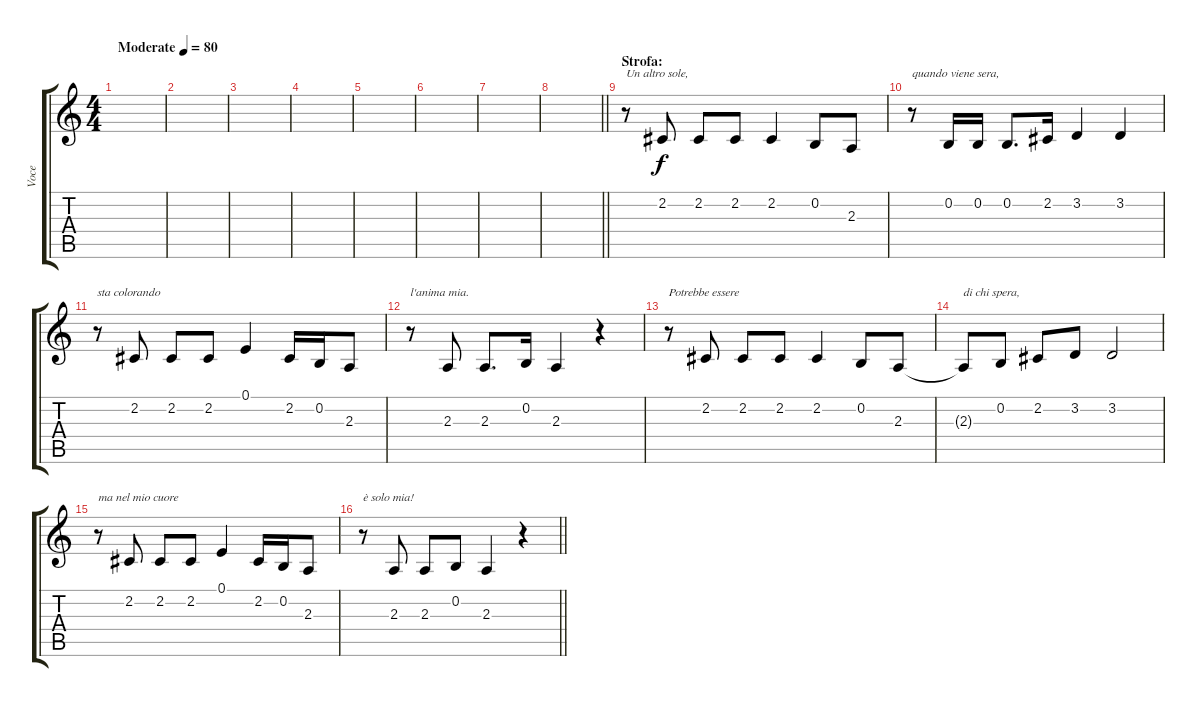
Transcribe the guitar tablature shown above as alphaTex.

\track ("Voce" "Voce") {instrument clarinet}
\staff {score tabs}
\tuning (E4 B3 G3 D3 A2 E2) {hide}
\ts (4 4)
\tempo (80 "Moderate")
\clef g2
\ks c
|
|
|
|
|
|
|
\barLineRight lightlight
|
\section ("" "Strofa:")
r.8{txt "Un altro sole,"} 2.2.8 2.2.8 2.2.8 2.2.4 0.2.8 2.3.8 |
r.8{txt "quando viene sera,"} 0.2.16 0.2.16 0.2.8{d} 2.2.16 3.2.4 3.2.4 |
r.8{txt "sta colorando"} 2.2.8 2.2.8 2.2.8 0.1.4 2.2.16 0.2.16 2.3.8 |
r.8{txt "l'anima mia."} 2.3.8 2.3.8{d} 0.2.16 2.3.4 r.4 |
r.8{txt "Potrebbe essere"} 2.2.8 2.2.8 2.2.8 2.2.4 0.2.8 2.3.8 |
2.3{t}.8{txt "di chi spera,"} 0.2.8 2.2.8 3.2.8 3.2.2 |
r.8{txt "ma nel mio cuore"} 2.2.8 2.2.8 2.2.8 0.1.4 2.2.16 0.2.16 2.3.8 |
\barLineRight lightlight
r.8{txt "è solo mia!"} 2.3.8 2.3.8 0.2.8 2.3.4 r.4
